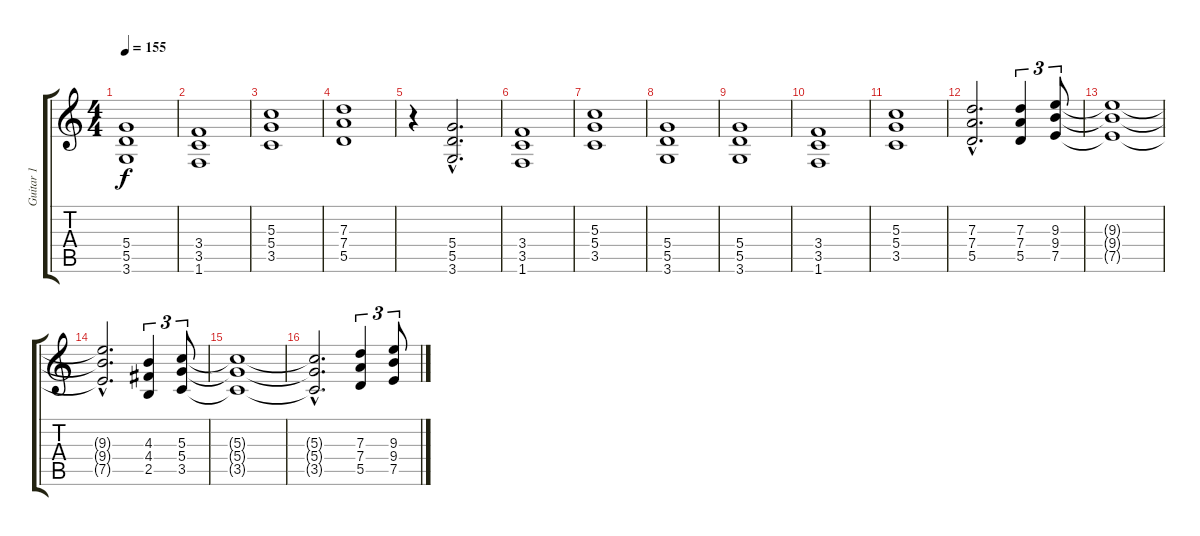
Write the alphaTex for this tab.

\track ("Guitar 1" "Guitar 1") {instrument distortionguitar}
\staff {score tabs}
\tuning (E4 B3 G3 D3 A2 E2) {hide}
\ts (4 4)
\tempo 155
\clef g2
\ks c
(5.4 5.5 3.6).1{dy f} |
(3.4 3.5 1.6).1 |
(5.3 5.4 3.5).1 |
(7.3 7.4 5.5).1 |
r.4 (5.4{hac} 5.5{hac} 3.6{hac}).2{d} |
(3.4 3.5 1.6).1 |
(5.3 5.4 3.5).1 |
(5.4 5.5 3.6).1 |
(5.4 5.5 3.6).1 |
(3.4 3.5 1.6).1 |
(5.3 5.4 3.5).1 |
(7.3{hac} 7.4{hac} 5.5{hac}).2{d} (7.3 7.4 5.5).4{tu (3 2)} (9.3 9.4 7.5).8{tu (3 2)} |
(9.3{t} 9.4{t} 7.5{t}).1 |
(9.3{hac t} 9.4{hac t} 7.5{hac t}).2{d} (4.3 4.4 2.5).4{tu (3 2)} (5.3 5.4 3.5).8{tu (3 2)} |
(5.3{t} 5.4{t} 3.5{t}).1 |
(5.3{hac t} 5.4{hac t} 3.5{hac t}).2{d} (7.3 7.4 5.5).4{tu (3 2)} (9.3 9.4 7.5).8{tu (3 2)}
